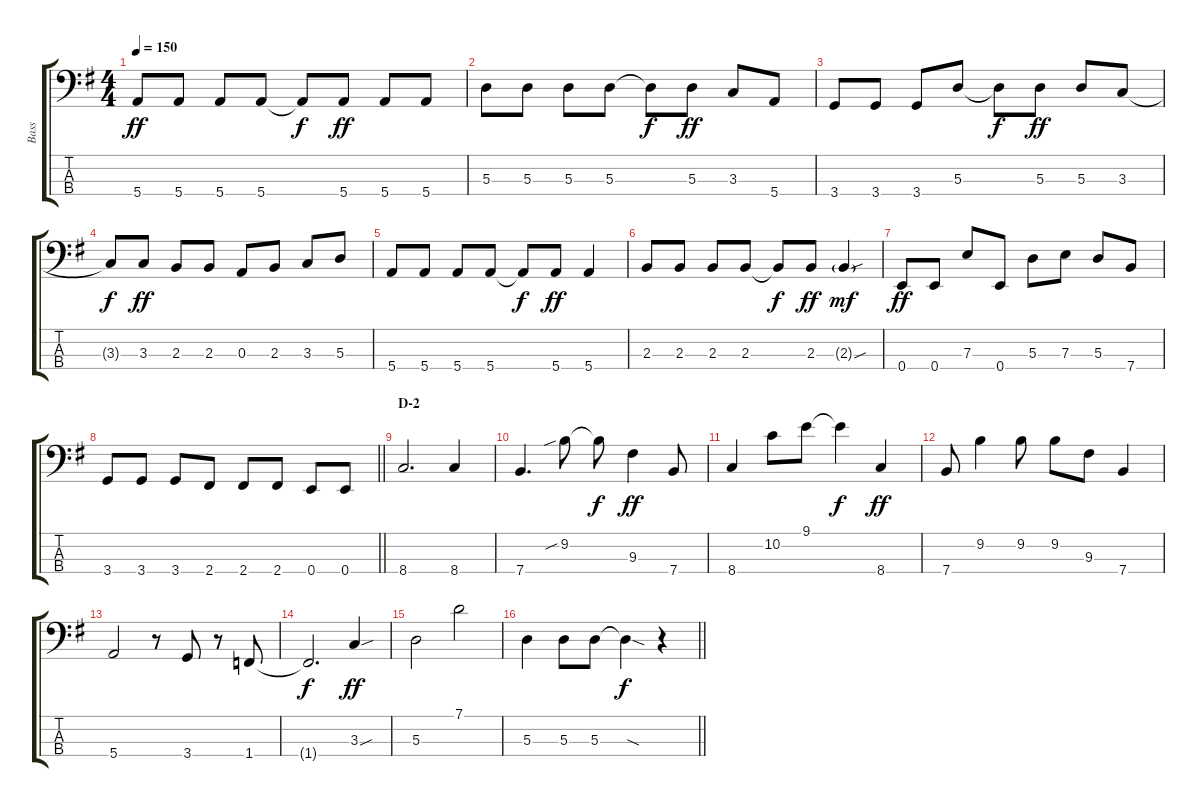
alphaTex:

\track ("Bass" "Bass") {instrument electricbasspick}
\staff {score tabs}
\tuning (G2 D2 A1 E1) {hide}
\ts (4 4)
\tempo 150
\clef f4
\ks g
5.4.8{dy ff} 5.4.8 5.4.8 5.4.8 5.4{t}.8{dy f} 5.4.8{dy ff} 5.4.8 5.4.8 |
5.3.8 5.3.8 5.3.8 5.3.8 5.3{t}.8{dy f} 5.3.8{dy ff} 3.3.8 5.4.8 |
3.4.8 3.4.8 3.4.8 5.3.8 5.3{t}.8{dy f} 5.3.8{dy ff} 5.3.8 3.3.8 |
3.3{t}.8{dy f} 3.3.8{dy ff} 2.3.8 2.3.8 0.3.8 2.3.8 3.3.8 5.3.8 |
5.4.8 5.4.8 5.4.8 5.4.8 5.4{t}.8{dy f} 5.4.8{dy ff} 5.4.4 |
2.3.8 2.3.8 2.3.8 2.3.8 2.3{t}.8{dy f} 2.3.8{dy ff} 2.3{sou g}.4{dy mf} |
0.4.8{dy ff} 0.4.8 7.3.8 0.4.8 5.3.8 7.3.8 5.3.8 7.4.8 |
\barLineRight lightlight
3.4.8 3.4.8 3.4.8 2.4.8 2.4.8 2.4.8 0.4.8 0.4.8 |
\section ("" "D-2")
8.4.2{d} 8.4.4 |
7.4.4{d} 9.2{sib}.8 9.2{t}.8{dy f} 9.3.4{dy ff} 7.4.8 |
8.4.4 10.2.8 9.1.8 9.1{t}.4{dy f} 8.4.4{dy ff} |
7.4.8 9.2.4 9.2.8 9.2.8 9.3.8 7.4.4 |
5.4.2 r.8 3.4.8 r.8 1.4.8 |
1.4{t}.2{d dy f} 3.3{sou}.4{dy ff} |
5.3.2 7.1.2 |
\barLineRight lightlight
5.3.4 5.3.8 5.3.8 5.3{sod t}.4{dy f} r.4
